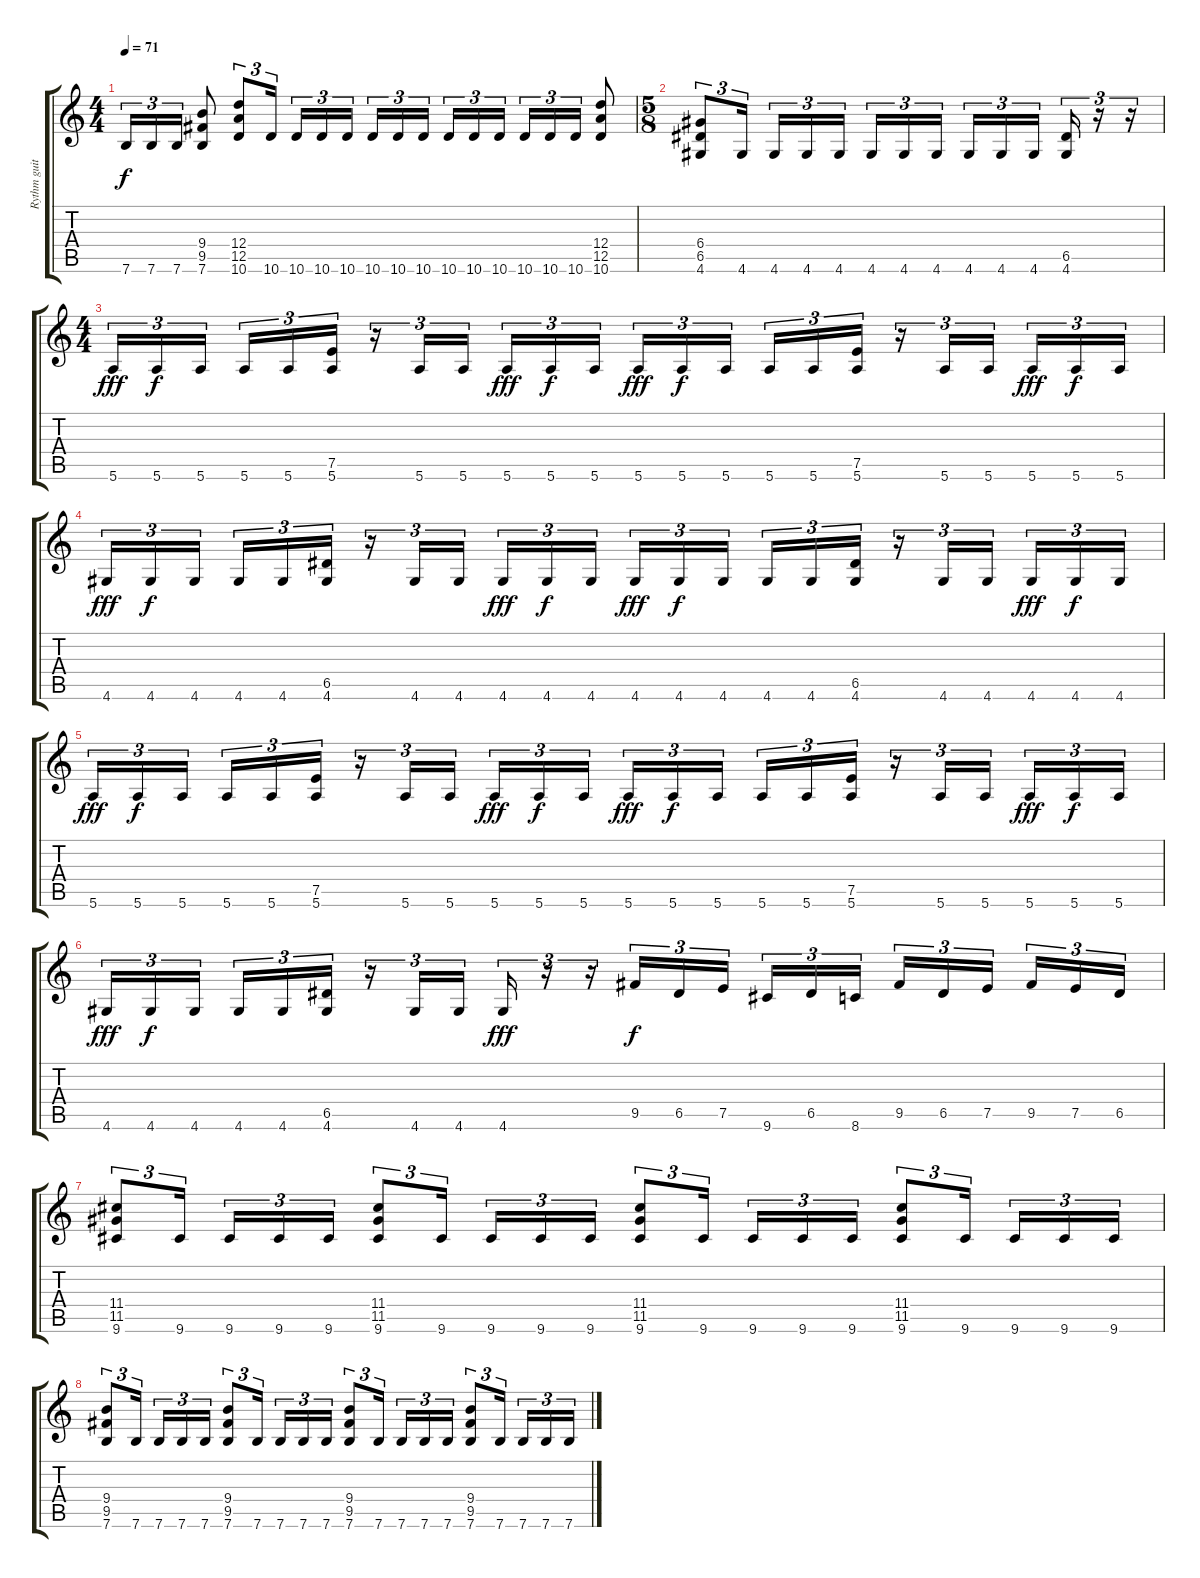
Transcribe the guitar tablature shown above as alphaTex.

\track ("Rythm guitar" "Rythm guit") {instrument distortionguitar}
\staff {score tabs}
\tuning (E4 B3 G3 D3 A2 E2) {hide}
\ts (4 4)
\tempo 71
\clef g2
\ks c
7.6.16{tu (3 2) dy f} 7.6.16{tu (3 2)} 7.6.16{tu (3 2)} (9.4 9.5 7.6).8 (12.4 12.5 10.6).8{tu (3 2)} 10.6.16{tu (3 2)} 10.6.16{tu (3 2)} 10.6.16{tu (3 2)} 10.6.16{tu (3 2)} 10.6.16{tu (3 2)} 10.6.16{tu (3 2)} 10.6.16{tu (3 2)} 10.6.16{tu (3 2)} 10.6.16{tu (3 2)} 10.6.16{tu (3 2)} 10.6.16{tu (3 2)} 10.6.16{tu (3 2)} 10.6.16{tu (3 2)} (12.4 12.5 10.6).8 |
\ts (5 8)
(6.4 6.5 4.6).8{tu (3 2)} 4.6.16{tu (3 2)} 4.6.16{tu (3 2)} 4.6.16{tu (3 2)} 4.6.16{tu (3 2)} 4.6.16{tu (3 2)} 4.6.16{tu (3 2)} 4.6.16{tu (3 2)} 4.6.16{tu (3 2)} 4.6.16{tu (3 2)} 4.6.16{tu (3 2)} (6.5 4.6).16{tu (3 2)} r.16{tu (3 2)} r.16{tu (3 2)} |
\ts (4 4)
5.6.16{tu (3 2) dy fff} 5.6.16{tu (3 2) dy f} 5.6.16{tu (3 2)} 5.6.16{tu (3 2)} 5.6.16{tu (3 2)} (7.5 5.6).16{tu (3 2)} r.16{tu (3 2)} 5.6.16{tu (3 2)} 5.6.16{tu (3 2)} 5.6.16{tu (3 2) dy fff} 5.6.16{tu (3 2) dy f} 5.6.16{tu (3 2)} 5.6.16{tu (3 2) dy fff} 5.6.16{tu (3 2) dy f} 5.6.16{tu (3 2)} 5.6.16{tu (3 2)} 5.6.16{tu (3 2)} (7.5 5.6).16{tu (3 2)} r.16{tu (3 2)} 5.6.16{tu (3 2)} 5.6.16{tu (3 2)} 5.6.16{tu (3 2) dy fff} 5.6.16{tu (3 2) dy f} 5.6.16{tu (3 2)} |
4.6.16{tu (3 2) dy fff} 4.6.16{tu (3 2) dy f} 4.6.16{tu (3 2)} 4.6.16{tu (3 2)} 4.6.16{tu (3 2)} (6.5 4.6).16{tu (3 2)} r.16{tu (3 2)} 4.6.16{tu (3 2)} 4.6.16{tu (3 2)} 4.6.16{tu (3 2) dy fff} 4.6.16{tu (3 2) dy f} 4.6.16{tu (3 2)} 4.6.16{tu (3 2) dy fff} 4.6.16{tu (3 2) dy f} 4.6.16{tu (3 2)} 4.6.16{tu (3 2)} 4.6.16{tu (3 2)} (6.5 4.6).16{tu (3 2)} r.16{tu (3 2)} 4.6.16{tu (3 2)} 4.6.16{tu (3 2)} 4.6.16{tu (3 2) dy fff} 4.6.16{tu (3 2) dy f} 4.6.16{tu (3 2)} |
5.6.16{tu (3 2) dy fff} 5.6.16{tu (3 2) dy f} 5.6.16{tu (3 2)} 5.6.16{tu (3 2)} 5.6.16{tu (3 2)} (7.5 5.6).16{tu (3 2)} r.16{tu (3 2)} 5.6.16{tu (3 2)} 5.6.16{tu (3 2)} 5.6.16{tu (3 2) dy fff} 5.6.16{tu (3 2) dy f} 5.6.16{tu (3 2)} 5.6.16{tu (3 2) dy fff} 5.6.16{tu (3 2) dy f} 5.6.16{tu (3 2)} 5.6.16{tu (3 2)} 5.6.16{tu (3 2)} (7.5 5.6).16{tu (3 2)} r.16{tu (3 2)} 5.6.16{tu (3 2)} 5.6.16{tu (3 2)} 5.6.16{tu (3 2) dy fff} 5.6.16{tu (3 2) dy f} 5.6.16{tu (3 2)} |
4.6.16{tu (3 2) dy fff} 4.6.16{tu (3 2) dy f} 4.6.16{tu (3 2)} 4.6.16{tu (3 2)} 4.6.16{tu (3 2)} (6.5 4.6).16{tu (3 2)} r.16{tu (3 2)} 4.6.16{tu (3 2)} 4.6.16{tu (3 2)} 4.6.16{tu (3 2) dy fff} r.16{tu (3 2)} r.16{tu (3 2)} 9.5.16{tu (3 2) dy f} 6.5.16{tu (3 2)} 7.5.16{tu (3 2)} 9.6.16{tu (3 2)} 6.5.16{tu (3 2)} 8.6.16{tu (3 2)} 9.5.16{tu (3 2)} 6.5.16{tu (3 2)} 7.5.16{tu (3 2)} 9.5.16{tu (3 2)} 7.5.16{tu (3 2)} 6.5.16{tu (3 2)} |
(11.4 11.5 9.6).8{tu (3 2)} 9.6.16{tu (3 2)} 9.6.16{tu (3 2)} 9.6.16{tu (3 2)} 9.6.16{tu (3 2)} (11.4 11.5 9.6).8{tu (3 2)} 9.6.16{tu (3 2)} 9.6.16{tu (3 2)} 9.6.16{tu (3 2)} 9.6.16{tu (3 2)} (11.4 11.5 9.6).8{tu (3 2)} 9.6.16{tu (3 2)} 9.6.16{tu (3 2)} 9.6.16{tu (3 2)} 9.6.16{tu (3 2)} (11.4 11.5 9.6).8{tu (3 2)} 9.6.16{tu (3 2)} 9.6.16{tu (3 2)} 9.6.16{tu (3 2)} 9.6.16{tu (3 2)} |
(9.4 9.5 7.6).8{tu (3 2)} 7.6.16{tu (3 2)} 7.6.16{tu (3 2)} 7.6.16{tu (3 2)} 7.6.16{tu (3 2)} (9.4 9.5 7.6).8{tu (3 2)} 7.6.16{tu (3 2)} 7.6.16{tu (3 2)} 7.6.16{tu (3 2)} 7.6.16{tu (3 2)} (9.4 9.5 7.6).8{tu (3 2)} 7.6.16{tu (3 2)} 7.6.16{tu (3 2)} 7.6.16{tu (3 2)} 7.6.16{tu (3 2)} (9.4 9.5 7.6).8{tu (3 2)} 7.6.16{tu (3 2)} 7.6.16{tu (3 2)} 7.6.16{tu (3 2)} 7.6.16{tu (3 2)}
